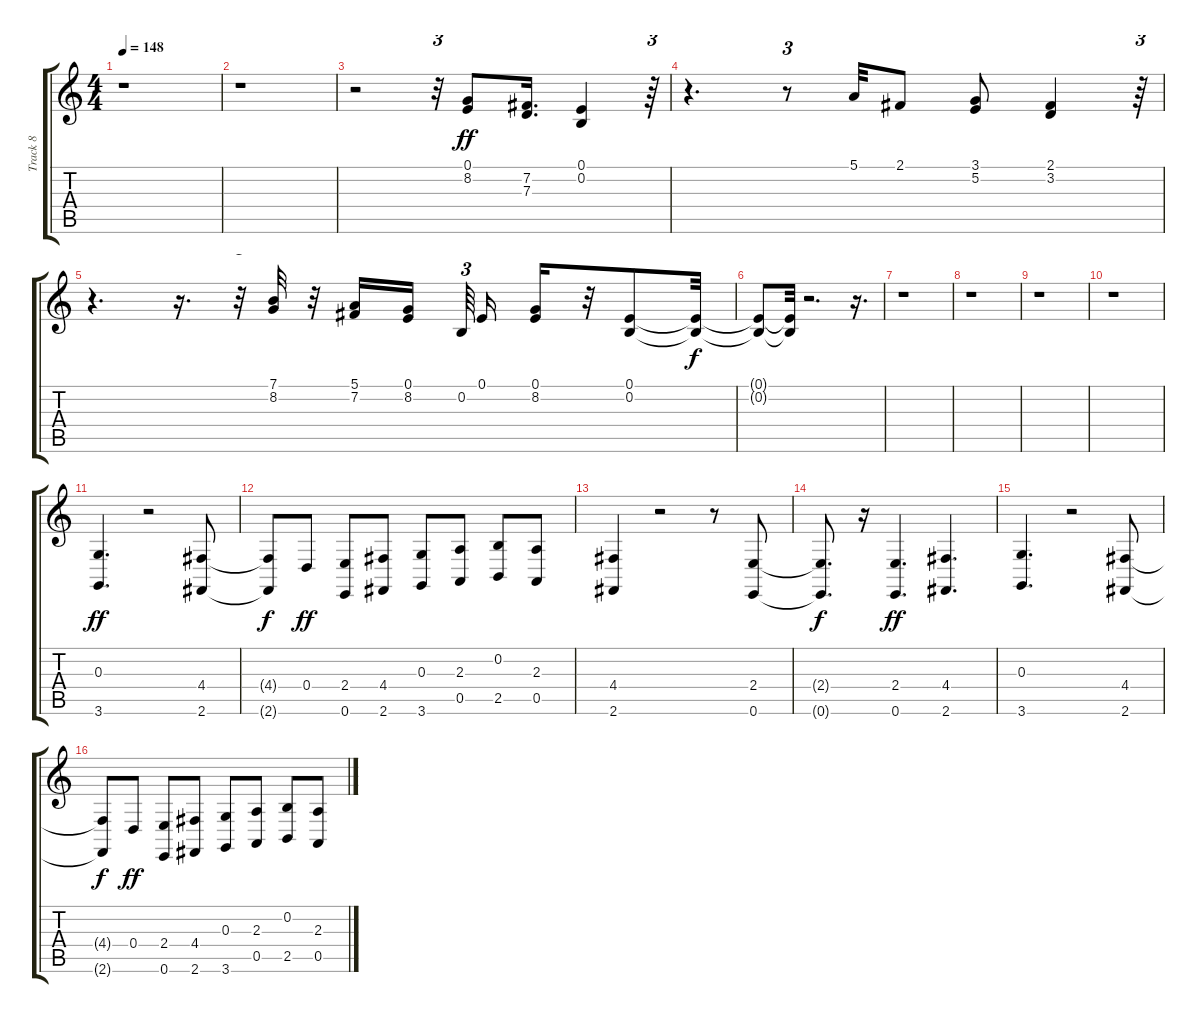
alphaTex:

\track ("Track 8" "Track 8") {instrument stringensemble1}
\staff {score tabs}
\tuning (E4 B3 G3 D3 A2 E2) {hide}
\ts (4 4)
\tempo 148
\clef g2
\ks c
r.1{dy f} |
r.1 |
r.2 r.32{tu (3 2)} (0.1 8.2).8{dy ff} (7.2 7.3).16{d} (0.1 0.2).4 r.64{tu (3 2)} |
r.4{d} r.8{tu (3 2)} 5.1.32 2.1.8 (3.1 5.2).8 (2.1 3.2).4 r.64{tu (3 2)} |
r.4{d} r.16{d} r.32{tu (3 2)} (7.1 8.2).32 r.32 (5.1 7.2).16 (0.1 8.2).16{beam splitsecondary} 0.2.64{tu (3 2)} 0.1.16 (0.1 8.2).16 r.32 (0.1 0.2).8 (0.1{t} 0.2{t}).32{dy f} |
(0.1{t} 0.2{t}).8 (0.1{t} 0.2{t}).32 r.2{d} r.16{d} |
r.1 |
r.1 |
r.1 |
r.1 |
(0.3 3.6).4{d dy ff} r.2 (4.4 2.6).8 |
(4.4{t} 2.6{t}).8{dy f} 0.4.8{dy ff} (2.4 0.6).8 (4.4 2.6).8 (0.3 3.6).8 (2.3 0.5).8 (0.2 2.5).8 (2.3 0.5).8 |
(4.4 2.6).4 r.2 r.8 (2.4 0.6).8 |
(2.4{t} 0.6{t}).8{d dy f} r.16 (2.4 0.6).4{d dy ff} (4.4 2.6).4{d} |
(0.3 3.6).4{d} r.2 (4.4 2.6).8 |
(4.4{t} 2.6{t}).8{dy f} 0.4.8{dy ff} (2.4 0.6).8 (4.4 2.6).8 (0.3 3.6).8 (2.3 0.5).8 (0.2 2.5).8 (2.3 0.5).8
